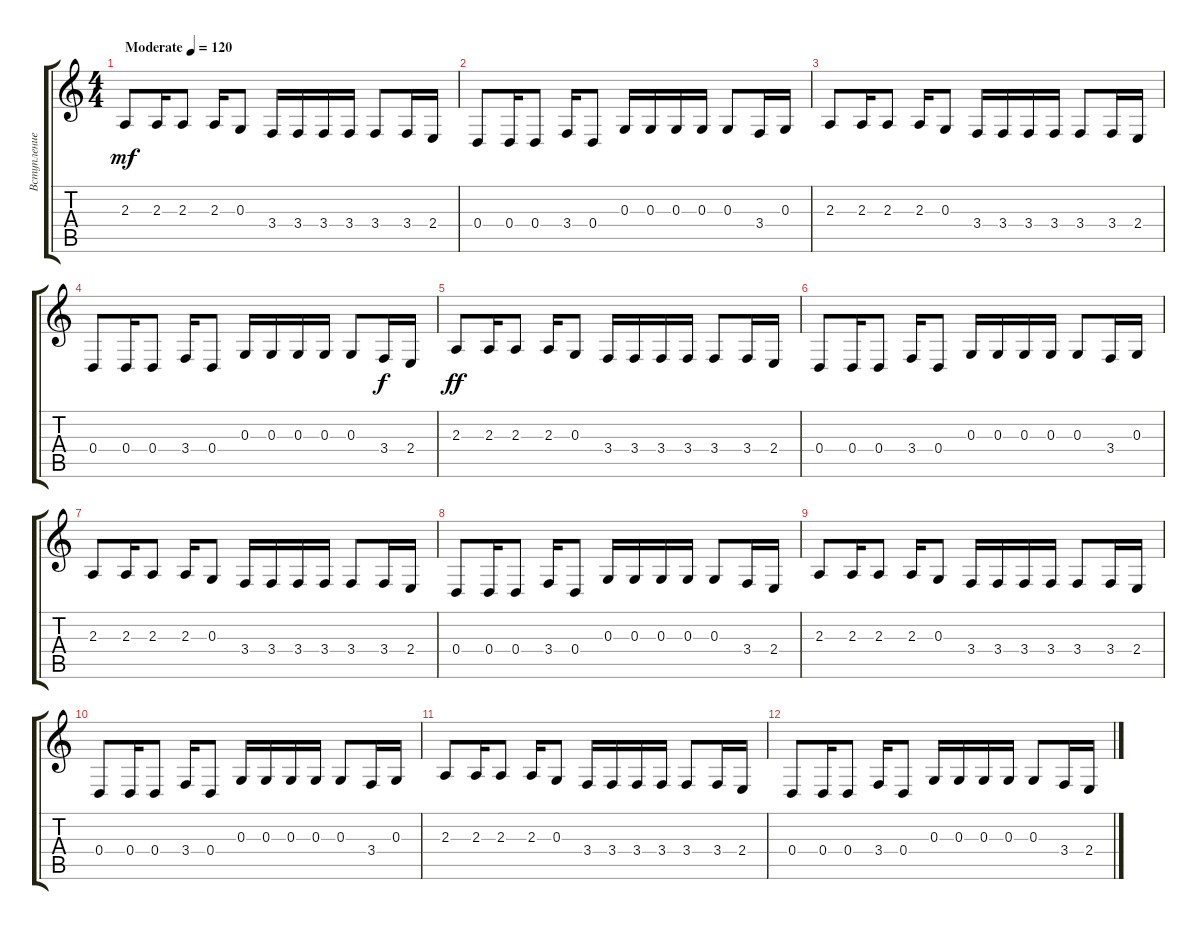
\track ("Вступление" "Вступление") {instrument vibraphone}
\staff {score tabs}
\tuning (E4 B3 G3 D3 A2 E2) {hide}
\ts (4 4)
\tempo (120 "Moderate")
\clef g2
\ks c
2.3.8{dy mf instrument vibraphone} 2.3.16 2.3.8 2.3.16 0.3.8 3.4.16 3.4.16 3.4.16 3.4.16 3.4.8 3.4.16 2.4.16 |
0.4.8 0.4.16 0.4.8 3.4.16 0.4.8 0.3.16 0.3.16 0.3.16 0.3.16 0.3.8 3.4.16 0.3.16 |
2.3.8 2.3.16 2.3.8 2.3.16 0.3.8 3.4.16 3.4.16 3.4.16 3.4.16 3.4.8 3.4.16 2.4.16 |
0.4.8 0.4.16 0.4.8 3.4.16 0.4.8 0.3.16 0.3.16 0.3.16 0.3.16 0.3.8 3.4.16{dy f} 2.4.16 |
2.3.8{dy ff} 2.3.16 2.3.8 2.3.16 0.3.8 3.4.16 3.4.16 3.4.16 3.4.16 3.4.8 3.4.16 2.4.16 |
0.4.8 0.4.16 0.4.8 3.4.16 0.4.8 0.3.16 0.3.16 0.3.16 0.3.16 0.3.8 3.4.16 0.3.16 |
2.3.8 2.3.16 2.3.8 2.3.16 0.3.8 3.4.16 3.4.16 3.4.16 3.4.16 3.4.8 3.4.16 2.4.16 |
0.4.8 0.4.16 0.4.8 3.4.16 0.4.8 0.3.16 0.3.16 0.3.16 0.3.16 0.3.8 3.4.16 2.4.16 |
2.3.8 2.3.16 2.3.8 2.3.16 0.3.8 3.4.16 3.4.16 3.4.16 3.4.16 3.4.8 3.4.16 2.4.16 |
0.4.8 0.4.16 0.4.8 3.4.16 0.4.8 0.3.16 0.3.16 0.3.16 0.3.16 0.3.8 3.4.16 0.3.16 |
2.3.8 2.3.16 2.3.8 2.3.16 0.3.8 3.4.16 3.4.16 3.4.16 3.4.16 3.4.8 3.4.16 2.4.16 |
0.4.8 0.4.16 0.4.8 3.4.16 0.4.8 0.3.16 0.3.16 0.3.16 0.3.16 0.3.8 3.4.16 2.4.16
